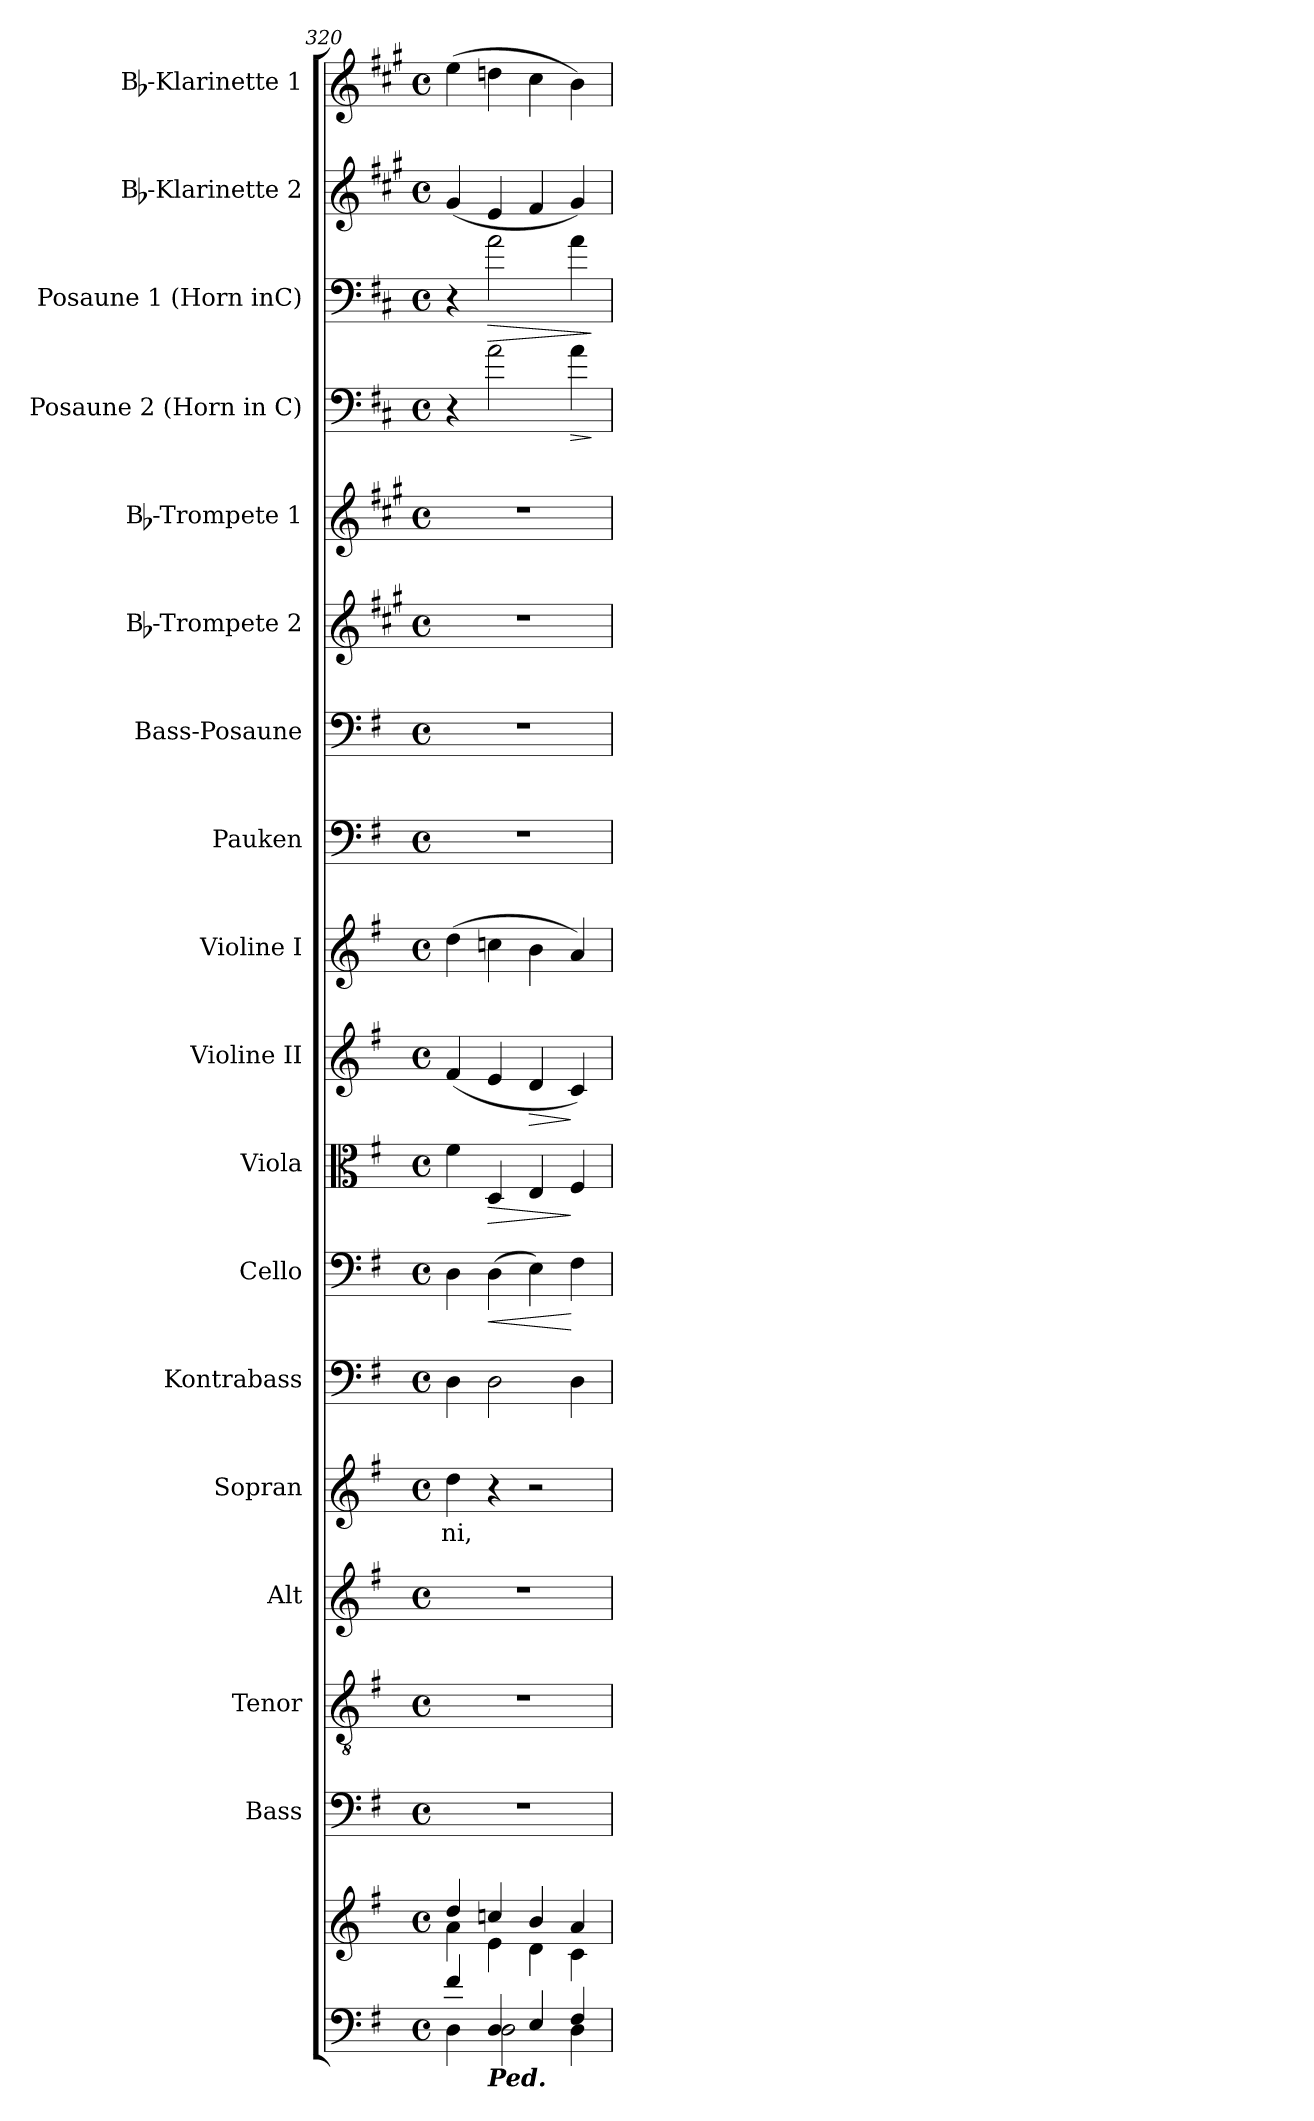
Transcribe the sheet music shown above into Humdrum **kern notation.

**kern	**kern	**kern	**kern	**kern	**kern	**text	**kern	**kern	**dynam	**kern	**dynam	**kern	**dynam	**kern	**kern	**kern	**kern	**kern	**kern	**dynam	**kern	**dynam	**kern	**kern
*part18	*part18	*part17	*part16	*part15	*part14	*part14	*part13	*part12	*part12	*part11	*part11	*part10	*part10	*part9	*part8	*part7	*part6	*part5	*part4	*part4	*part3	*part3	*part2	*part1
*staff19	*staff18	*staff17	*staff16	*staff15	*staff14	*staff14	*staff13	*staff12	*staff12	*staff11	*staff11	*staff10	*staff10	*staff9	*staff8	*staff7	*staff6	*staff5	*staff4	*staff4	*staff3	*staff3	*staff2	*staff1
*	*	*I"Bass	*I"Tenor	*I"Alt	*I"Sopran	*	*I"Kontrabass	*I"Cello	*	*I"Viola	*	*I"Violine II	*	*I"Violine I	*I"Pauken	*I"Bass-Posaune	*I"Bb-Trompete 2	*I"Bb-Trompete 1	*I"Posaune 2 (Horn in C)	*	*I"Posaune 1 (Horn inC)	*	*I"Bb-Klarinette 2	*I"Bb-Klarinette 1
*	*	*I'B.	*I'T.	*I'A.	*I'S.	*	*I'Kb.	*	*	*I'Vla.	*	*I'Vl. II	*	*I'Vl. I	*I'Pk.	*I'B-Pos.	*I'Bb Trp. 2	*I'Bb Trp. 1	*I'Pos. 2	*	*I'Pos. 1	*	*I'Bb Kl. 2	*I'Bb Kl. 1
*clefF4	*clefG2	*clefF4	*clefGv2	*clefG2	*clefG2	*	*clefF4	*clefF4	*	*clefC3	*	*clefG2	*	*clefG2	*clefF4	*clefF4	*clefG2	*clefG2	*clefF4	*	*clefF4	*	*clefG2	*clefG2
*	*	*	*	*	*	*	*ITrd7c12	*	*	*	*	*	*	*	*	*	*ITrd1c2	*ITrd1c2	*ITrd4c7	*	*ITrd4c7	*	*ITrd1c2	*ITrd1c2
*k[f#]	*k[f#]	*k[f#]	*k[f#]	*k[f#]	*k[f#]	*	*k[f#]	*k[f#]	*	*k[f#]	*	*k[f#]	*	*k[f#]	*k[f#]	*k[f#]	*k[f#]	*k[f#]	*k[f#]	*	*k[f#]	*	*k[f#]	*k[f#]
*G:	*G:	*G:	*G:	*G:	*G:	*	*G:	*G:	*	*G:	*	*G:	*	*G:	*G:	*G:	*G:	*G:	*G:	*	*G:	*	*G:	*G:
*M4/4	*M4/4	*M4/4	*M4/4	*M4/4	*M4/4	*	*M4/4	*M4/4	*	*M4/4	*	*M4/4	*	*M4/4	*M4/4	*M4/4	*M4/4	*M4/4	*M4/4	*	*M4/4	*	*M4/4	*M4/4
*met(c)	*met(c)	*met(c)	*met(c)	*met(c)	*met(c)	*	*met(c)	*met(c)	*	*met(c)	*	*met(c)	*	*met(c)	*met(c)	*met(c)	*met(c)	*met(c)	*met(c)	*	*met(c)	*	*met(c)	*met(c)
=320	=320	=320	=320	=320	=320	=320	=320	=320	=320	=320	=320	=320	=320	=320	=320	=320	=320	=320	=320	=320	=320	=320	=320	=320
*^	*^	*	*	*	*	*	*	*	*	*	*	*	*	*	*	*	*	*	*	*	*	*	*	*
!	!	!	!	!	!	!	!	!LO:LY:b	!	!	!	!	!	!	!	!	!	!	!	!	!	!	!	!	!	!
4f#/	4D\	4dd/	4a\	1r	1r	1r	4dd\	-ni,	4DD\	4D\	.	4f#\	.	(<4f#/	.	(>4dd\	1r	1r	1r	1r	4r	.	4r	.	(<4f#/	(>4dd\
!LO:TX:b:Bi:t=Ped.	!	!	!	!	!	!	!	!	!	!	!	!	!	!	!	!	!	!	!	!	!	!	!	!	!	!
!	!	!	!	!	!	!	!	!	!	!	!LO:HP:b	!	!LO:HP:b	!	!	!	!	!	!	!	!	!	!	!LO:HP:b	!	!
4D/	2D\	4ccn/	4e\	.	.	.	4r	.	2DD\	(>4D\	<	4D/	>	4e/	.	4ccn\	.	.	.	.	2d\	.	2d\	>	4d/	4ccn\
!	!	!	!	!	!	!	!	!	!	!	!	!	!	!	!LO:HP:b	!	!	!	!	!	!	!	!	!	!	!
4E/	.	4b/	4d\	.	.	.	2r	.	.	4E\)	.	4E/	.	4d/	>	4b\	.	.	.	.	.	.	.	.	4e/	4b\
!	!	!	!	!	!	!	!	!	!	!	!	!	!	!	!	!	!	!	!	!	!	!LO:HP:b	!	!	!	!
4F#/	4D\	4a/	4c\	.	.	.	.	.	4DD\	4F#\	[	4F#/	]	4c/)	]	4a/)	.	.	.	.	4d\	>	4d\	.	4f#/)	4a\)
*v	*v	*	*	*	*	*	*	*	*	*	*	*	*	*	*	*	*	*	*	*	*	*	*	*	*	*
*	*v	*v	*	*	*	*	*	*	*	*	*	*	*	*	*	*	*	*	*	*	*	*	*	*	*
.	.	.	.	.	.	.	.	.	.	.	.	.	.	.	.	.	.	.	.	]	.	]	.	.
=	=	=	=	=	=	=	=	=	=	=	=	=	=	=	=	=	=	=	=	=	=	=	=	=
*-	*-	*-	*-	*-	*-	*-	*-	*-	*-	*-	*-	*-	*-	*-	*-	*-	*-	*-	*-	*-	*-	*-	*-	*-
